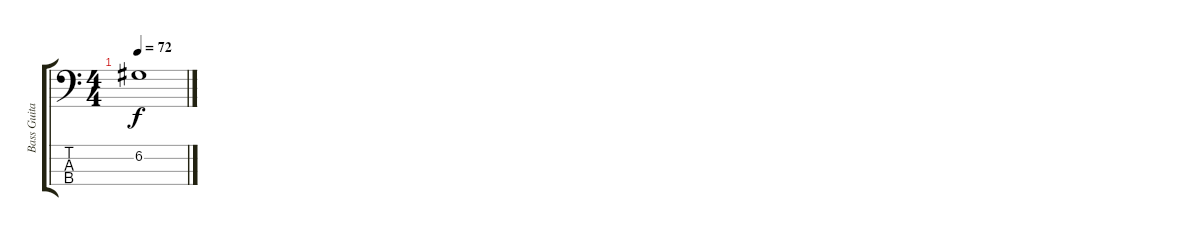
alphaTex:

\track ("Bass Guitar" "Bass Guita") {instrument electricbassfinger}
\staff {score tabs}
\tuning (G2 D2 A1 E1) {hide}
\ts (4 4)
\tempo 72
\clef f4
\ks c
6.2{t}.1{dy f}
